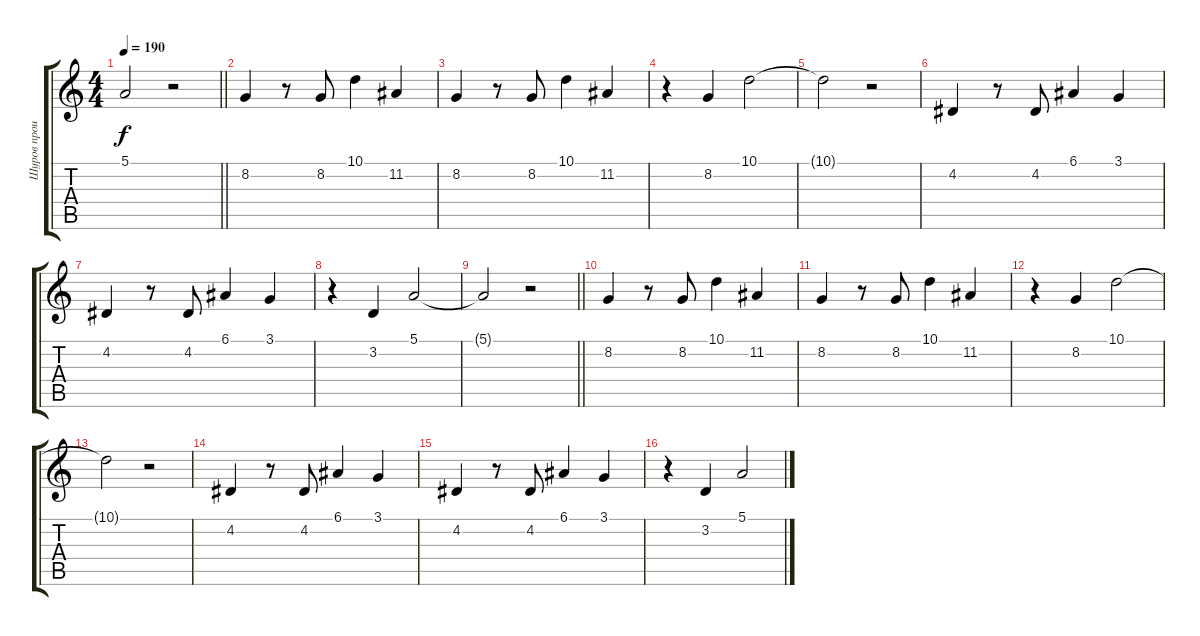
\track ("Шуров проигрыш" "Шуров прои") {instrument lead1square}
\staff {score tabs}
\tuning (E4 B3 G3 D3 A2 E2) {hide}
\ts (4 4)
\tempo 190
\clef g2
\barLineRight lightlight
\ks c
5.1{t}.2{dy f} r.2 |
8.2.4 r.8 8.2.8 10.1.4 11.2.4 |
8.2.4 r.8 8.2.8 10.1.4 11.2.4 |
r.4 8.2.4 10.1.2 |
10.1{t}.2 r.2 |
4.2.4 r.8 4.2.8 6.1.4 3.1.4 |
4.2.4 r.8 4.2.8 6.1.4 3.1.4 |
r.4 3.2.4 5.1.2 |
\barLineRight lightlight
5.1{t}.2 r.2 |
8.2.4 r.8 8.2.8 10.1.4 11.2.4 |
8.2.4 r.8 8.2.8 10.1.4 11.2.4 |
r.4 8.2.4 10.1.2 |
10.1{t}.2 r.2 |
4.2.4 r.8 4.2.8 6.1.4 3.1.4 |
4.2.4 r.8 4.2.8 6.1.4 3.1.4 |
r.4 3.2.4 5.1.2
